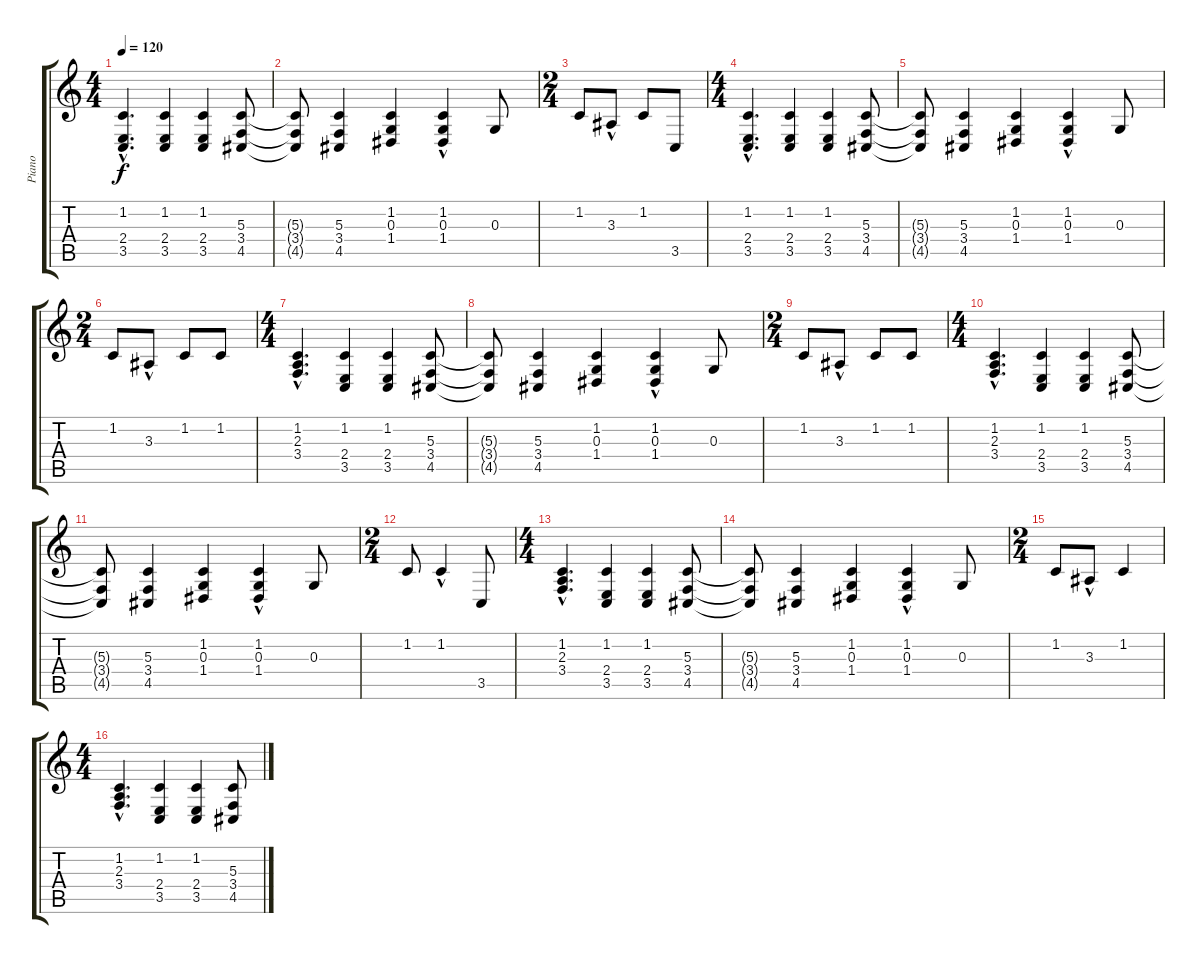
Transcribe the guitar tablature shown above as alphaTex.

\track ("Piano" "Piano") {instrument brightacousticpiano}
\staff {score tabs}
\tuning (E4 B3 G3 D3 A2 E2) {hide}
\ts (4 4)
\tempo 120
\clef g2
\ks c
(1.2{hac} 2.4{hac} 3.5{hac}).4{d dy f} (1.2 2.4 3.5).4 (1.2 2.4 3.5).4 (5.3 3.4 4.5).8 |
(5.3{t} 3.4{t} 4.5{t}).8 (5.3 3.4 4.5).4 (1.2 0.3 1.4).4 (1.2{hac} 0.3 1.4).4 0.3.8 |
\ts (2 4)
1.2.8 3.3{hac}.8 1.2.8 3.5.8 |
\ts (4 4)
(1.2{hac} 2.4{hac} 3.5{hac}).4{d} (1.2 2.4 3.5).4 (1.2 2.4 3.5).4 (5.3 3.4 4.5).8 |
(5.3{t} 3.4{t} 4.5{t}).8 (5.3 3.4 4.5).4 (1.2 0.3 1.4).4 (1.2{hac} 0.3 1.4).4 0.3.8 |
\ts (2 4)
1.2.8 3.3{hac}.8 1.2.8 1.2.8 |
\ts (4 4)
(1.2{hac} 2.3{hac} 3.4{hac}).4{d} (1.2 2.4 3.5).4 (1.2 2.4 3.5).4 (5.3 3.4 4.5).8 |
(5.3{t} 3.4{t} 4.5{t}).8 (5.3 3.4 4.5).4 (1.2 0.3 1.4).4 (1.2{hac} 0.3 1.4).4 0.3.8 |
\ts (2 4)
1.2.8 3.3{hac}.8 1.2.8 1.2.8 |
\ts (4 4)
(1.2{hac} 2.3{hac} 3.4{hac}).4{d} (1.2 2.4 3.5).4 (1.2 2.4 3.5).4 (5.3 3.4 4.5).8 |
(5.3{t} 3.4{t} 4.5{t}).8 (5.3 3.4 4.5).4 (1.2 0.3 1.4).4 (1.2{hac} 0.3 1.4).4 0.3.8 |
\ts (2 4)
1.2.8 1.2{hac}.4 3.5.8 |
\ts (4 4)
(1.2{hac} 2.3{hac} 3.4{hac}).4{d} (1.2 2.4 3.5).4 (1.2 2.4 3.5).4 (5.3 3.4 4.5).8 |
(5.3{t} 3.4{t} 4.5{t}).8 (5.3 3.4 4.5).4 (1.2 0.3 1.4).4 (1.2{hac} 0.3 1.4).4 0.3.8 |
\ts (2 4)
1.2.8 3.3{hac}.8 1.2.4 |
\ts (4 4)
(1.2{hac} 2.3{hac} 3.4{hac}).4{d} (1.2 2.4 3.5).4 (1.2 2.4 3.5).4 (5.3 3.4 4.5).8
